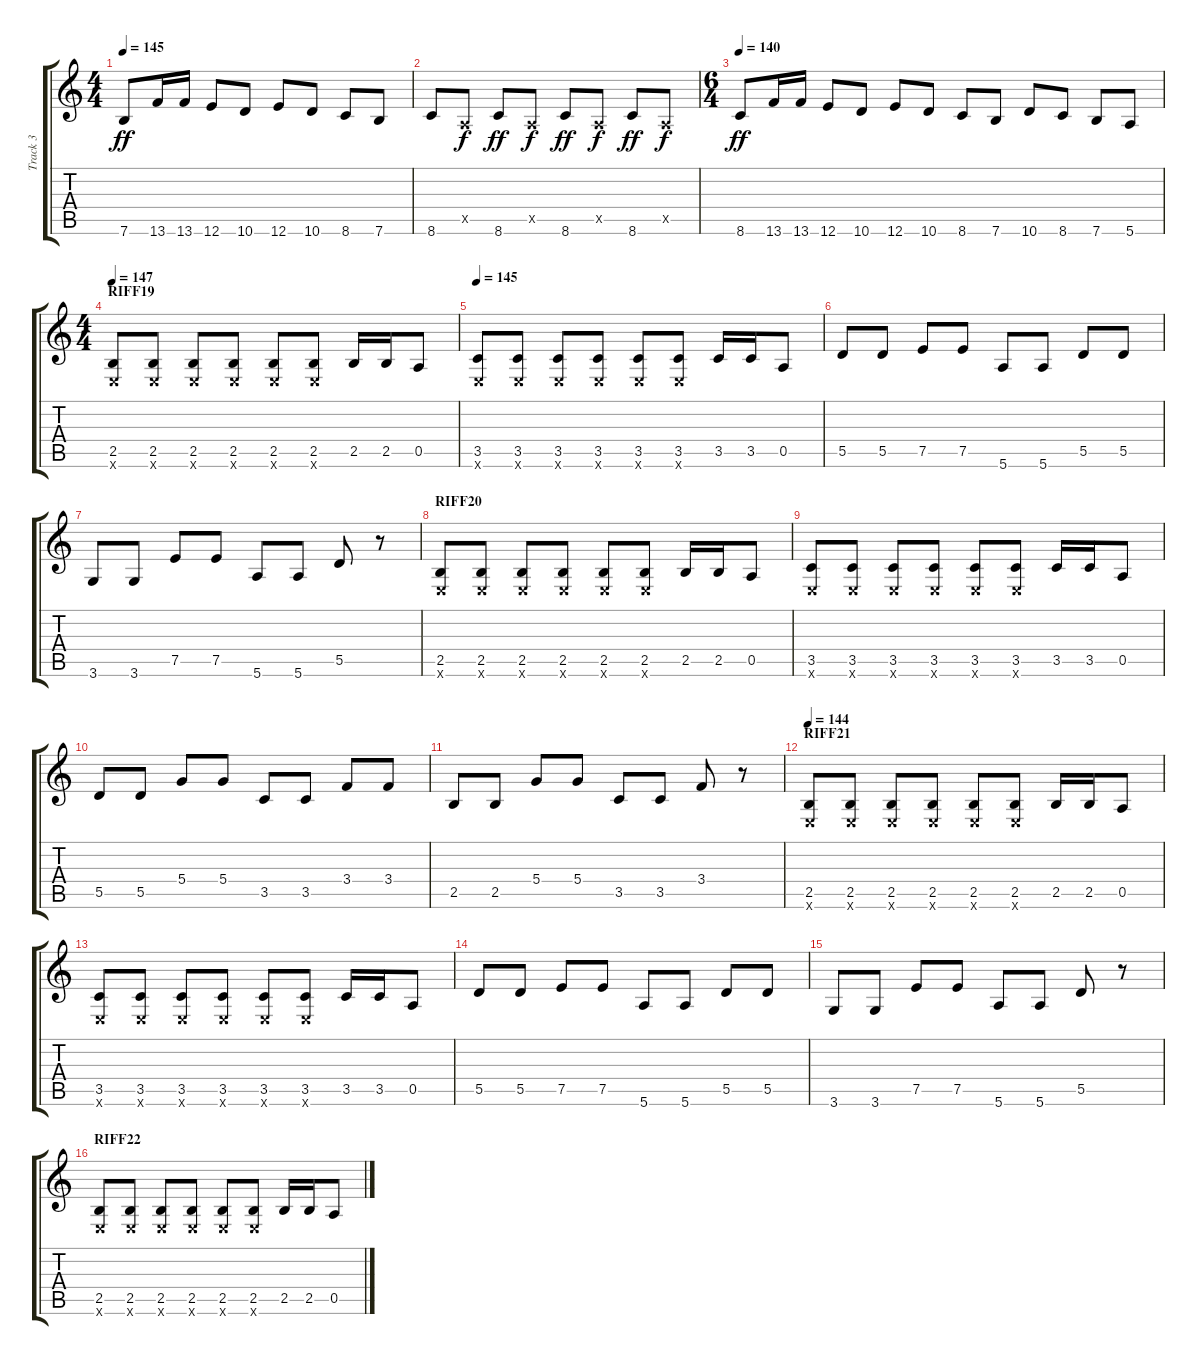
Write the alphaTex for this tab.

\track ("Track 3" "Track 3") {instrument distortionguitar}
\staff {score tabs}
\tuning (E4 B3 G3 D3 A2 E2) {hide}
\ts (4 4)
\tempo 145
\clef g2
\ks c
7.6.8{dy ff} 13.6.16 13.6.16 12.6.8 10.6.8 12.6.8 10.6.8 8.6.8 7.6.8 |
8.6.8 0.5{x}.8{dy f} 8.6.8{dy ff} 0.5{x}.8{dy f} 8.6.8{dy ff} 0.5{x}.8{dy f} 8.6.8{dy ff} 0.5{x}.8{dy f} |
\ts (6 4)
\tempo 140
8.6.8{dy ff} 13.6.16 13.6.16 12.6.8 10.6.8 12.6.8 10.6.8 8.6.8 7.6.8 10.6.8 8.6.8 7.6.8 5.6.8 |
\ts (4 4)
\section ("" "RIFF19")
\tempo 147
(2.5 0.6{x}).8 (2.5 0.6{x}).8 (2.5 0.6{x}).8 (2.5 0.6{x}).8 (2.5 0.6{x}).8 (2.5 0.6{x}).8 2.5.16 2.5.16 0.5.8 |
\tempo 145
(3.5 0.6{x}).8 (3.5 0.6{x}).8 (3.5 0.6{x}).8 (3.5 0.6{x}).8 (3.5 0.6{x}).8 (3.5 0.6{x}).8 3.5.16 3.5.16 0.5.8 |
5.5.8 5.5.8 7.5.8 7.5.8 5.6.8 5.6.8 5.5.8 5.5.8 |
3.6.8 3.6.8 7.5.8 7.5.8 5.6.8 5.6.8 5.5.8 r.8 |
\section ("" "RIFF20")
(2.5 0.6{x}).8 (2.5 0.6{x}).8 (2.5 0.6{x}).8 (2.5 0.6{x}).8 (2.5 0.6{x}).8 (2.5 0.6{x}).8 2.5.16 2.5.16 0.5.8 |
(3.5 0.6{x}).8 (3.5 0.6{x}).8 (3.5 0.6{x}).8 (3.5 0.6{x}).8 (3.5 0.6{x}).8 (3.5 0.6{x}).8 3.5.16 3.5.16 0.5.8 |
5.5.8 5.5.8 5.4.8 5.4.8 3.5.8 3.5.8 3.4.8 3.4.8 |
2.5.8 2.5.8 5.4.8 5.4.8 3.5.8 3.5.8 3.4.8 r.8 |
\section ("" "RIFF21")
\tempo 144
(2.5 0.6{x}).8 (2.5 0.6{x}).8 (2.5 0.6{x}).8 (2.5 0.6{x}).8 (2.5 0.6{x}).8 (2.5 0.6{x}).8 2.5.16 2.5.16 0.5.8 |
(3.5 0.6{x}).8 (3.5 0.6{x}).8 (3.5 0.6{x}).8 (3.5 0.6{x}).8 (3.5 0.6{x}).8 (3.5 0.6{x}).8 3.5.16 3.5.16 0.5.8 |
5.5.8 5.5.8 7.5.8 7.5.8 5.6.8 5.6.8 5.5.8 5.5.8 |
3.6.8 3.6.8 7.5.8 7.5.8 5.6.8 5.6.8 5.5.8 r.8 |
\section ("" "RIFF22")
(2.5 0.6{x}).8 (2.5 0.6{x}).8 (2.5 0.6{x}).8 (2.5 0.6{x}).8 (2.5 0.6{x}).8 (2.5 0.6{x}).8 2.5.16 2.5.16 0.5.8
